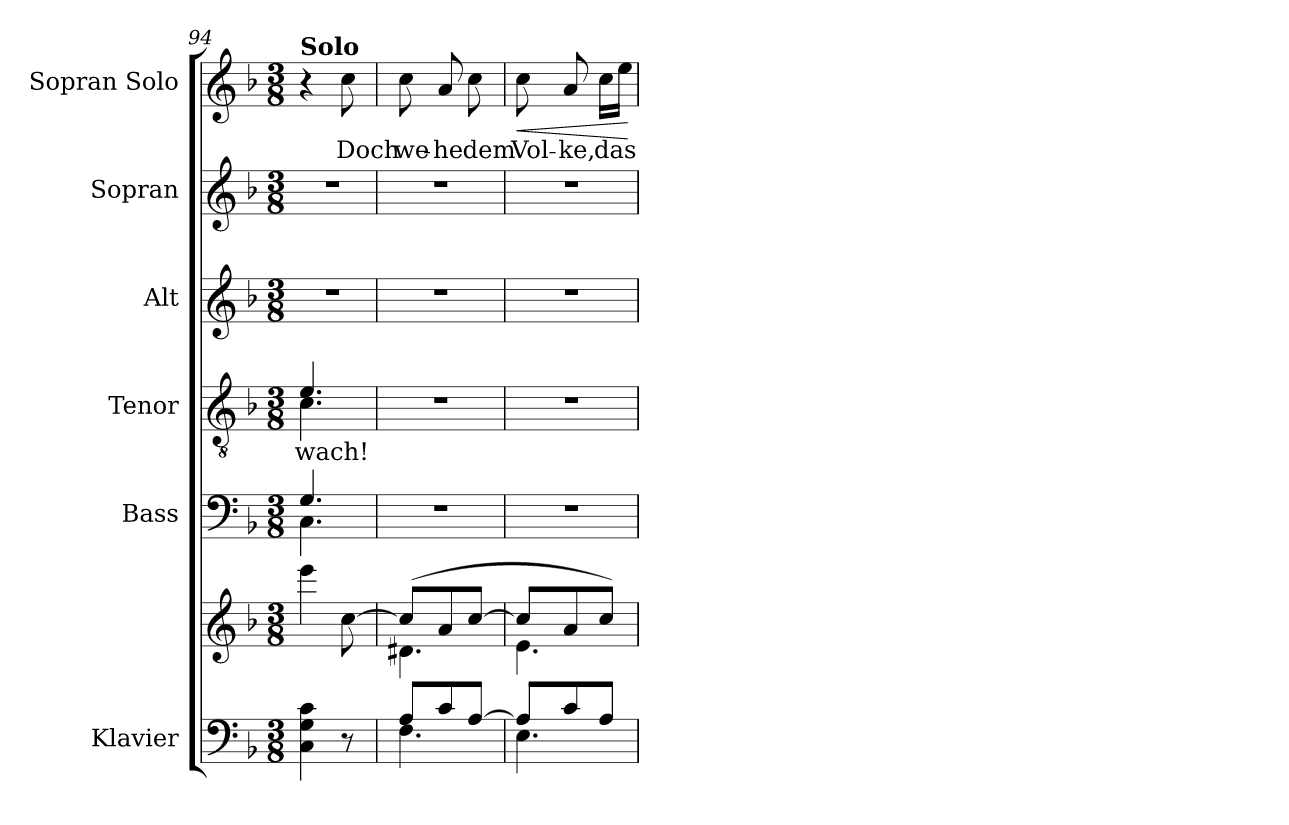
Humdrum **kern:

**kern	**kern	**kern	**kern	**text	**kern	**kern	**kern	**text	**dynam
*part6	*part6	*part5	*part4	*part4	*part3	*part2	*part1	*part1	*part1
*staff7	*staff6	*staff5	*staff4	*staff4	*staff3	*staff2	*staff1	*staff1	*staff1
*I"Klavier	*	*I"Bass	*I"Tenor	*	*I"Alt	*I"Sopran	*I"Sopran Solo	*	*
*	*	*I'B	*I'T	*	*I'A	*I'S	*	*	*
*clefF4	*clefG2	*clefF4	*clefGv2	*	*clefG2	*clefG2	*clefG2	*	*
*k[b-]	*k[b-]	*k[b-]	*k[b-]	*	*k[b-]	*k[b-]	*k[b-]	*	*
*M3/8	*M3/8	*M3/8	*M3/8	*	*M3/8	*M3/8	*M3/8	*	*
=94	=94	=94	=94	=94	=94	=94	=94	=94	=94
*	*	*^	*	*	*	*	*	*	*
!	!	!	!	!	!	!	!	!LO:TX:a:B:t=Solo	!	!
!	!	!	!	!	!LO:LY:b	!	!	!	!	!
*	*	*	*	*^	*	*	*	*	*	*
4C\ 4G\ 4c\	4eee\	4.G/	4.C\	4.e/	4.c\	wach!	4.r	4.r	4r	.	.
!	!	!	!	!	!	!	!	!	!	!LO:LY:b	!
8r	[8cc\	.	.	.	.	.	.	.	8cc\	Doch	.
*	*	*v	*v	*	*	*	*	*	*	*	*
*	*	*	*v	*v	*	*	*	*	*	*
=95	=95	=95	=95	=95	=95	=95	=95	=95	=95
*^	*^	*	*	*	*	*	*	*	*
!	!	!	!	!	!	!	!	!	!	!LO:LY:b	!
8A/L	4.F\	(8cc/L]	4.d#X\	4.r	4.r	.	4.r	4.r	8cc\	we-	.
!	!	!	!	!	!	!	!	!	!	!LO:LY:b	!
8c/	.	8a/	.	.	.	.	.	.	8a/	-he	.
!	!	!	!	!	!	!	!	!	!	!LO:LY:b	!
[8A/J	.	[8cc/J	.	.	.	.	.	.	8cc\	dem	.
!!LO:PB:g=z
=96	=96	=96	=96	=96	=96	=96	=96	=96	=96	=96	=96
!	!	!	!	!	!	!	!	!	!	!LO:LY:b	!LO:HP:b
8A/L]	4.E\	8cc/L]	4.e\	4.r	4.r	.	4.r	4.r	8cc\	Vol-	<
!	!	!	!	!	!	!	!	!	!	!LO:LY:b	!
8c/	.	8a/	.	.	.	.	.	.	8a/	-ke,	.
!	!	!	!	!	!	!	!	!	!	!LO:LY:b	!
8A/J	.	8cc/J)	.	.	.	.	.	.	16cc\LL	das	.
.	.	.	.	.	.	.	.	.	16ee\JJ	.	.
*v	*v	*	*	*	*	*	*	*	*	*	*
*	*v	*v	*	*	*	*	*	*	*	*
.	.	.	.	.	.	.	.	.	[
=	=	=	=	=	=	=	=	=	=
*-	*-	*-	*-	*-	*-	*-	*-	*-	*-
